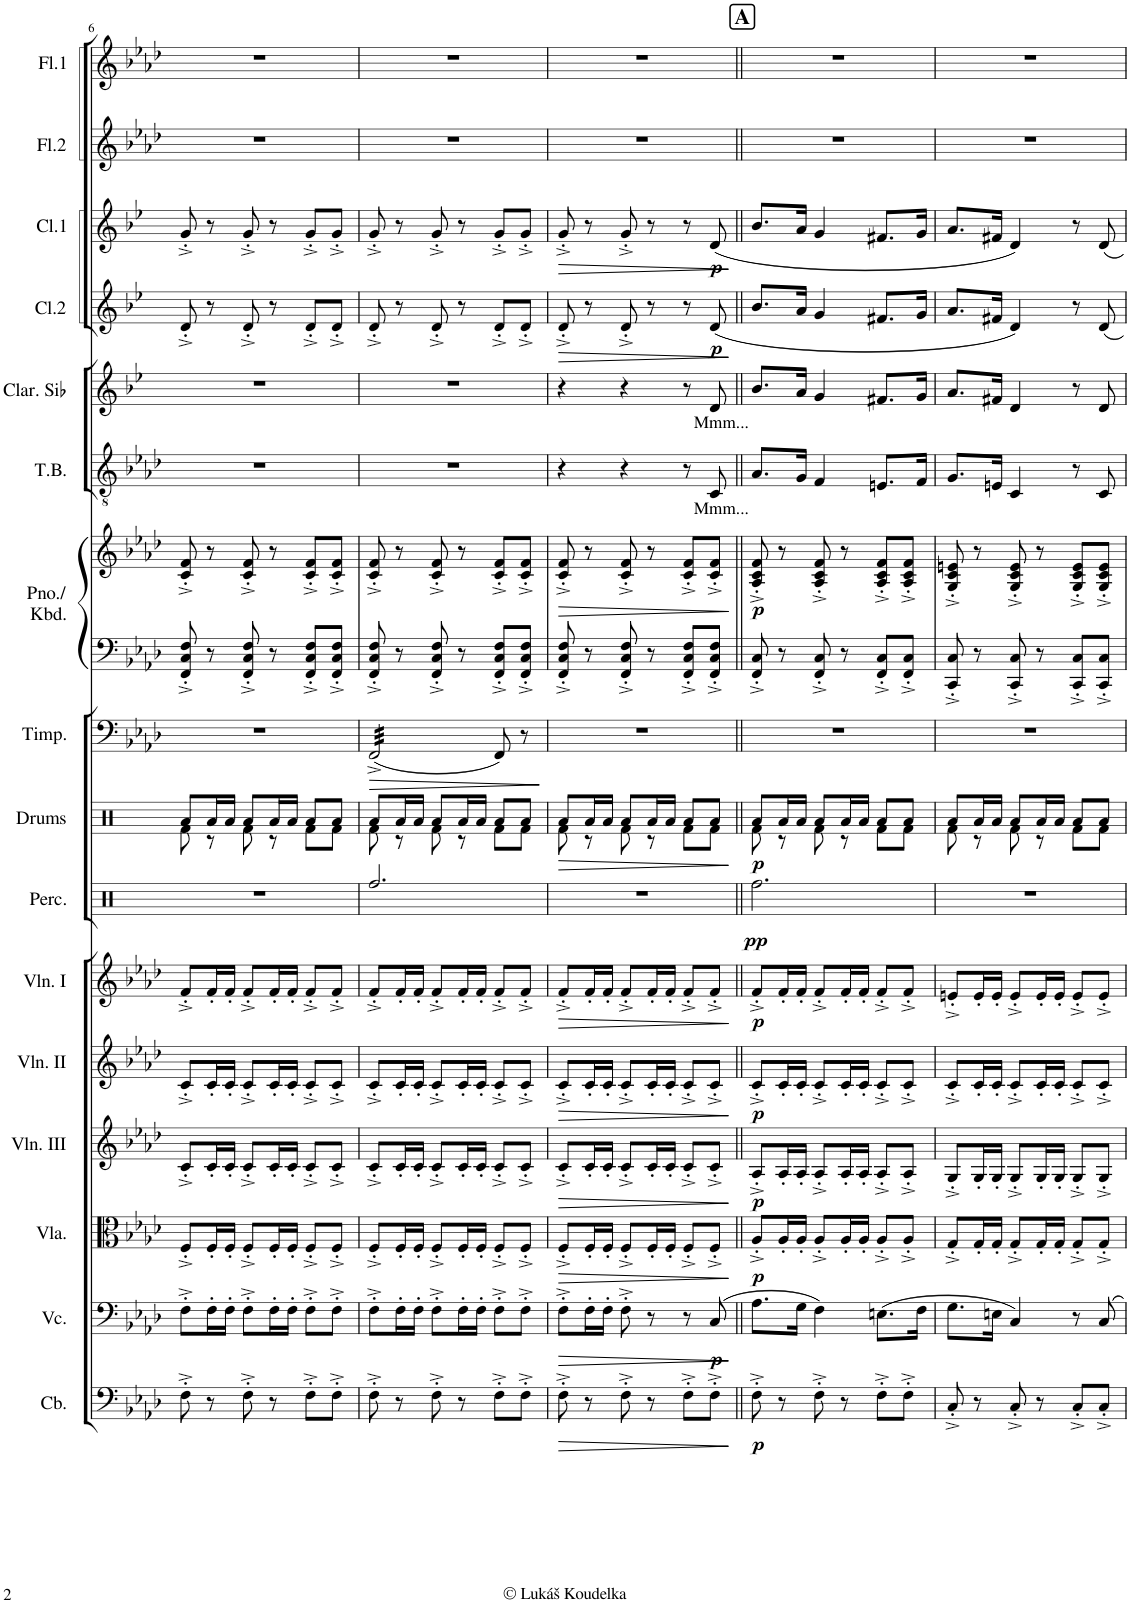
**kern	**dynam	**kern	**dynam	**kern	**dynam	**kern	**dynam	**kern	**dynam	**kern	**dynam	**kern	**dynam	**kern	**dynam	**kern	**dynam	**kern	**kern	**dynam	**kern	**text	**kern	**text	**kern	**dynam	**kern	**dynam	**kern	**kern
*part16	*part16	*part15	*part15	*part14	*part14	*part13	*part13	*part12	*part12	*part11	*part11	*part10	*part10	*part9	*part9	*part8	*part8	*part7	*part7	*part7	*part6	*part6	*part5	*part5	*part4	*part4	*part3	*part3	*part2	*part1
*staff17	*staff17	*staff16	*staff16	*staff15	*staff15	*staff14	*staff14	*staff13	*staff13	*staff12	*staff12	*staff11	*staff11	*staff10	*staff10	*staff9	*staff9	*staff8	*staff7	*staff7/8	*staff6	*staff6	*staff5	*staff5	*staff4	*staff4	*staff3	*staff3	*staff2	*staff1
*I"Contrabass (Bass Guitar)	*	*I"Violoncello	*	*I"Viola	*	*I"Violin III (optional - replace Viola)	*	*I"Violin II	*	*I"Violin I	*	*I"Percussion (Tam-Tam, Glock., Cl.Cymb)	*	*I"Drums	*	*I"Timpani	*	*I"Piano/ Keyboard (optional)	*	*	*I"Tenor Bass	*	*I"Clarinette en Sib	*	*I"2nd Clarinet in Bb	*	*I"1st Clarinet in Bb	*	*I"2nd Flute	*I"1st Flute
*I'Cb.	*	*I'Vc.	*	*I'Vla.	*	*I'Vln. III	*	*I'Vln. II	*	*I'Vln. I	*	*I'Perc.	*	*I'Drums	*	*I'Timp.	*	*I'Pno./ Kbd.	*	*	*I'T.B.	*	*I'Clar. Sib	*	*I'Cl.2	*	*I'Cl.1	*	*I'Fl.2	*I'Fl.1
!!LO:PB:g=z
*clefF4	*	*clefF4	*	*clefC3	*	*clefG2	*	*clefG2	*	*clefG2	*	*clefX	*	*clefX	*	*clefF4	*	*clefF4	*clefG2	*	*clefGv2	*	*clefG2	*	*clefG2	*	*clefG2	*	*clefG2	*clefG2
*Trd7c12	*	*	*	*	*	*	*	*	*	*	*	*	*	*	*	*	*	*	*	*	*	*	*Trd1c2	*	*Trd1c2	*	*Trd1c2	*	*	*
*k[b-e-a-d-]	*	*k[b-e-a-d-]	*	*k[b-e-a-d-]	*	*k[b-e-a-d-]	*	*k[b-e-a-d-]	*	*k[b-e-a-d-]	*	*k[]	*	*k[]	*	*k[b-e-a-d-]	*	*k[b-e-a-d-]	*k[b-e-a-d-]	*	*k[b-e-a-d-]	*	*k[b-e-]	*	*k[b-e-]	*	*k[b-e-]	*	*k[b-e-a-d-]	*k[b-e-a-d-]
*M3/4	*	*M3/4	*	*M3/4	*	*M3/4	*	*M3/4	*	*M3/4	*	*M3/4	*	*M3/4	*	*M3/4	*	*M3/4	*M3/4	*	*M3/4	*	*M3/4	*	*M3/4	*	*M3/4	*	*M3/4	*M3/4
=6	=6	=6	=6	=6	=6	=6	=6	=6	=6	=6	=6	=6	=6	=6	=6	=6	=6	=6	=6	=6	=6	=6	=6	=6	=6	=6	=6	=6	=6	=6
*	*	*	*	*	*	*	*	*	*	*	*	*	*	*^	*	*	*	*	*	*	*	*	*	*	*	*	*	*	*	*
8F'^\	.	8F'^\L	.	8F'^/L	.	8c'^/L	.	8c'^/L	.	8f'^/L	.	2.r	.	8Ra/L	8Rf\	.	2.r	.	8FF/'^ 8C/'^ 8F/'^	8c/'^ 8f/'^	.	2.r	.	2.r	.	8d'^/	.	8g'^/	.	2.r	2.r
8r	.	16F'\L	.	16F'/L	.	16c'/L	.	16c'/L	.	16f'/L	.	.	.	16Ra/L	8r	.	.	.	8r	8r	.	.	.	.	.	8r	.	8r	.	.	.
.	.	16F'\JJ	.	16F'/JJ	.	16c'/JJ	.	16c'/JJ	.	16f'/JJ	.	.	.	16Ra/JJ	.	.	.	.	.	.	.	.	.	.	.	.	.	.	.	.	.
8F'^\	.	8F'^\L	.	8F'^/L	.	8c'^/L	.	8c'^/L	.	8f'^/L	.	.	.	8Ra/L	8Rf\	.	.	.	8FF/'^ 8C/'^ 8F/'^	8c/'^ 8f/'^	.	.	.	.	.	8d'^/	.	8g'^/	.	.	.
8r	.	16F'\L	.	16F'/L	.	16c'/L	.	16c'/L	.	16f'/L	.	.	.	16Ra/L	8r	.	.	.	8r	8r	.	.	.	.	.	8r	.	8r	.	.	.
.	.	16F'\JJ	.	16F'/JJ	.	16c'/JJ	.	16c'/JJ	.	16f'/JJ	.	.	.	16Ra/JJ	.	.	.	.	.	.	.	.	.	.	.	.	.	.	.	.	.
8F'^\L	.	8F'^\L	.	8F'^/L	.	8c'^/L	.	8c'^/L	.	8f'^/L	.	.	.	8Ra/L	8Rf\L	.	.	.	8FF/'^ 8C/'^ 8F/'^L	8c/'^ 8f/'^L	.	.	.	.	.	8d'^/L	.	8g'^/L	.	.	.
8F'^\J	.	8F'^\J	.	8F'^/J	.	8c'^/J	.	8c'^/J	.	8f'^/J	.	.	.	8Ra/J	8Rf\J	.	.	.	8FF/'^ 8C/'^ 8F/'^J	8c/'^ 8f/'^J	.	.	.	.	.	8d'^/J	.	8g'^/J	.	.	.
=7	=7	=7	=7	=7	=7	=7	=7	=7	=7	=7	=7	=7	=7	=7	=7	=7	=7	=7	=7	=7	=7	=7	=7	=7	=7	=7	=7	=7	=7	=7	=7
!	!	!	!	!	!	!	!	!	!	!	!	!	!	!	!	!	!	!LO:HP:b	!	!	!	!	!	!	!	!	!	!	!	!	!
*	*	*	*	*	*	*	*	*	*	*	*	*	*	*	*	*	*tremolo	*	*	*	*	*	*	*	*	*	*	*	*	*	*
8F'^\	.	8F'^\L	.	8F'^/L	.	8c'^/L	.	8c'^/L	.	8f'^/L	.	2.Rff/	.	8Ra/L	8Rf\	.	(32FF^/LLL	>	8FF/'^ 8C/'^ 8F/'^	8c/'^ 8f/'^	.	2.r	.	2.r	.	8d'^/	.	8g'^/	.	2.r	2.r
.	.	.	.	.	.	.	.	.	.	.	.	.	.	.	.	.	(32FF^/	.	.	.	.	.	.	.	.	.	.	.	.	.	.
.	.	.	.	.	.	.	.	.	.	.	.	.	.	.	.	.	(32FF^/	.	.	.	.	.	.	.	.	.	.	.	.	.	.
.	.	.	.	.	.	.	.	.	.	.	.	.	.	.	.	.	(32FF^/	.	.	.	.	.	.	.	.	.	.	.	.	.	.
8r	.	16F'\L	.	16F'/L	.	16c'/L	.	16c'/L	.	16f'/L	.	.	.	16Ra/L	8r	.	(32FF^/	.	8r	8r	.	.	.	.	.	8r	.	8r	.	.	.
.	.	.	.	.	.	.	.	.	.	.	.	.	.	.	.	.	(32FF^/	.	.	.	.	.	.	.	.	.	.	.	.	.	.
.	.	16F'\JJ	.	16F'/JJ	.	16c'/JJ	.	16c'/JJ	.	16f'/JJ	.	.	.	16Ra/JJ	.	.	(32FF^/	.	.	.	.	.	.	.	.	.	.	.	.	.	.
.	.	.	.	.	.	.	.	.	.	.	.	.	.	.	.	.	(32FF^/	.	.	.	.	.	.	.	.	.	.	.	.	.	.
8F'^\	.	8F'^\L	.	8F'^/L	.	8c'^/L	.	8c'^/L	.	8f'^/L	.	.	.	8Ra/L	8Rf\	.	(32FF^/	.	8FF/'^ 8C/'^ 8F/'^	8c/'^ 8f/'^	.	.	.	.	.	8d'^/	.	8g'^/	.	.	.
.	.	.	.	.	.	.	.	.	.	.	.	.	.	.	.	.	(32FF^/	.	.	.	.	.	.	.	.	.	.	.	.	.	.
.	.	.	.	.	.	.	.	.	.	.	.	.	.	.	.	.	(32FF^/	.	.	.	.	.	.	.	.	.	.	.	.	.	.
.	.	.	.	.	.	.	.	.	.	.	.	.	.	.	.	.	(32FF^/	.	.	.	.	.	.	.	.	.	.	.	.	.	.
8r	.	16F'\L	.	16F'/L	.	16c'/L	.	16c'/L	.	16f'/L	.	.	.	16Ra/L	8r	.	(32FF^/	.	8r	8r	.	.	.	.	.	8r	.	8r	.	.	.
.	.	.	.	.	.	.	.	.	.	.	.	.	.	.	.	.	(32FF^/	.	.	.	.	.	.	.	.	.	.	.	.	.	.
.	.	16F'\JJ	.	16F'/JJ	.	16c'/JJ	.	16c'/JJ	.	16f'/JJ	.	.	.	16Ra/JJ	.	.	(32FF^/	.	.	.	.	.	.	.	.	.	.	.	.	.	.
.	.	.	.	.	.	.	.	.	.	.	.	.	.	.	.	.	(32FF^/JJJ	.	.	.	.	.	.	.	.	.	.	.	.	.	.
*	*	*	*	*	*	*	*	*	*	*	*	*	*	*	*	*	*Xtremolo	*	*	*	*	*	*	*	*	*	*	*	*	*	*
8F'^\L	.	8F'^\L	.	8F'^/L	.	8c'^/L	.	8c'^/L	.	8f'^/L	.	.	.	8Ra/L	8Rf\L	.	8FF/)	.	8FF/'^ 8C/'^ 8F/'^L	8c/'^ 8f/'^L	.	.	.	.	.	8d'^/L	.	8g'^/L	.	.	.
8F'^\J	.	8F'^\J	.	8F'^/J	.	8c'^/J	.	8c'^/J	.	8f'^/J	.	.	.	8Ra/J	8Rf\J	.	8r	.	8FF/'^ 8C/'^ 8F/'^J	8c/'^ 8f/'^J	.	.	.	.	.	8d'^/J	.	8g'^/J	.	.	.
*	*	*	*	*	*	*	*	*	*	*	*	*	*	*v	*v	*	*	*	*	*	*	*	*	*	*	*	*	*	*	*	*
.	.	.	.	.	.	.	.	.	.	.	.	.	.	.	.	.	]	.	.	.	.	.	.	.	.	.	.	.	.	.
=8	=8	=8	=8	=8	=8	=8	=8	=8	=8	=8	=8	=8	=8	=8	=8	=8	=8	=8	=8	=8	=8	=8	=8	=8	=8	=8	=8	=8	=8	=8
!	!LO:HP:b	!	!LO:HP:b	!	!LO:HP:b	!	!LO:HP:b	!	!LO:HP:b	!	!LO:HP:b	!	!	!	!LO:HP:b	!	!	!	!	!LO:HP:b	!	!	!	!	!	!LO:HP:b	!	!LO:HP:b	!	!
*	*	*	*	*	*	*	*	*	*	*	*	*	*	*^	*	*	*	*	*	*	*	*	*	*	*	*	*	*	*	*
8F'^\	>	8F'^\L	>	8F'^/L	>	8c'^/L	>	8c'^/L	>	8f'^/L	>	2.r	.	8Ra/L	8Rf\	>	2.r	.	8FF/'^ 8C/'^ 8F/'^	8c/'^ 8f/'^	>	4r	.	4r	.	8d'^/	>	8g'^/	>	2.r	2.r
8r	.	16F'\L	.	16F'/L	.	16c'/L	.	16c'/L	.	16f'/L	.	.	.	16Ra/L	8r	.	.	.	8r	8r	.	.	.	.	.	8r	.	8r	.	.	.
.	.	16F'\JJ	.	16F'/JJ	.	16c'/JJ	.	16c'/JJ	.	16f'/JJ	.	.	.	16Ra/JJ	.	.	.	.	.	.	.	.	.	.	.	.	.	.	.	.	.
8F'^\	.	8F'^\	.	8F'^/L	.	8c'^/L	.	8c'^/L	.	8f'^/L	.	.	.	8Ra/L	8Rf\	.	.	.	8FF/'^ 8C/'^ 8F/'^	8c/'^ 8f/'^	.	4r	.	4r	.	8d'^/	.	8g'^/	.	.	.
8r	.	8r	.	16F'/L	.	16c'/L	.	16c'/L	.	16f'/L	.	.	.	16Ra/L	8r	.	.	.	8r	8r	.	.	.	.	.	8r	.	8r	.	.	.
.	.	.	.	16F'/JJ	.	16c'/JJ	.	16c'/JJ	.	16f'/JJ	.	.	.	16Ra/JJ	.	.	.	.	.	.	.	.	.	.	.	.	.	.	.	.	.
8F'^\L	.	8r	.	8F'^/L	.	8c'^/L	.	8c'^/L	.	8f'^/L	.	.	.	8Ra/L	8Rf\L	.	.	.	8FF/'^ 8C/'^ 8F/'^L	8c/'^ 8f/'^L	.	8r	.	8r	.	8r	.	8r	.	.	.
!	!	!	!LO:DY:b	!	!	!	!	!	!	!	!	!	!	!	!	!	!	!	!	!	!	!	!LO:LY:b	!	!LO:LY:b	!	!LO:DY:b	!	!LO:DY:b	!	!
8F'^\J	.	(8C/	p	8F'^/J	.	8c'^/J	.	8c'^/J	.	8f'^/J	.	.	.	8Ra/J	8Rf\J	.	.	.	8FF/'^ 8C/'^ 8F/'^J	8c/'^ 8f/'^J	.	8C/	Mmm...	8d/	Mmm...	(8d/	p	(8d/	p	.	.
*	*	*	*	*	*	*	*	*	*	*	*	*	*	*v	*v	*	*	*	*	*	*	*	*	*	*	*	*	*	*	*	*
.	]	.	]	.	]	.	]	.	]	.	]	.	.	.	]	.	.	.	.	]	.	.	.	.	.	]	.	]	.	.
!!LO:REH:place=s1:a:B:cj:fs=14:t=A
=9||	=9||	=9||	=9||	=9||	=9||	=9||	=9||	=9||	=9||	=9||	=9||	=9||	=9||	=9||	=9||	=9||	=9||	=9||	=9||	=9||	=9||	=9||	=9||	=9||	=9||	=9||	=9||	=9||	=9||	=9||
*	*	*	*	*	*	*	*	*	*	*	*	*	*	*^	*	*	*	*	*	*	*	*	*	*	*	*	*	*	*	*
!	!LO:DY:b	!	!	!	!LO:DY:b	!	!LO:DY:b	!	!LO:DY:b	!	!LO:DY:b	!	!LO:DY:b	!	!	!LO:DY:b	!	!	!	!	!LO:DY:b	!	!	!	!	!	!	!	!	!	!
8F'^\	p	8.A-\L	.	8A-'^/L	p	8A-'^/L	p	8c'^/L	p	8f'^/L	p	2.Rff\	pp	8Ra/L	8Rf\	p	2.r	.	8FF/'^ 8C/'^	8A-/'^ 8c/'^ 8f/'^	p	8.A-/L	.	8.b-/L	.	8.b-/L	.	8.b-/L	.	2.r	2.r
8r	.	.	.	16A-'/L	.	16A-'/L	.	16c'/L	.	16f'/L	.	.	.	16Ra/L	8r	.	.	.	8r	8r	.	.	.	.	.	.	.	.	.	.	.
.	.	16G\Jk	.	16A-'/JJ	.	16A-'/JJ	.	16c'/JJ	.	16f'/JJ	.	.	.	16Ra/JJ	.	.	.	.	.	.	.	16G/Jk	.	16a/Jk	.	16a/Jk	.	16a/Jk	.	.	.
8F'^\	.	4F\)	.	8A-'^/L	.	8A-'^/L	.	8c'^/L	.	8f'^/L	.	.	.	8Ra/L	8Rf\	.	.	.	8FF/'^ 8C/'^	8A-/'^ 8c/'^ 8f/'^	.	4F/	.	4g/	.	4g/	.	4g/	.	.	.
8r	.	.	.	16A-'/L	.	16A-'/L	.	16c'/L	.	16f'/L	.	.	.	16Ra/L	8r	.	.	.	8r	8r	.	.	.	.	.	.	.	.	.	.	.
.	.	.	.	16A-'/JJ	.	16A-'/JJ	.	16c'/JJ	.	16f'/JJ	.	.	.	16Ra/JJ	.	.	.	.	.	.	.	.	.	.	.	.	.	.	.	.	.
8F'^\L	.	(8.En\L	.	8A-'^/L	.	8A-'^/L	.	8c'^/L	.	8f'^/L	.	.	.	8Ra/L	8Rf\L	.	.	.	8FF/'^ 8C/'^L	8A-/'^ 8c/'^ 8f/'^L	.	8.En/L	.	8.f#X/L	.	8.f#X/L	.	8.f#X/L	.	.	.
8F'^\J	.	.	.	8A-'^/J	.	8A-'^/J	.	8c'^/J	.	8f'^/J	.	.	.	8Ra/J	8Rf\J	.	.	.	8FF/'^ 8C/'^J	8A-/'^ 8c/'^ 8f/'^J	.	.	.	.	.	.	.	.	.	.	.
.	.	16F\Jk	.	.	.	.	.	.	.	.	.	.	.	.	.	.	.	.	.	.	.	16F/Jk	.	16g/Jk	.	16g/Jk	.	16g/Jk	.	.	.
=10	=10	=10	=10	=10	=10	=10	=10	=10	=10	=10	=10	=10	=10	=10	=10	=10	=10	=10	=10	=10	=10	=10	=10	=10	=10	=10	=10	=10	=10	=10	=10
8C'^/	.	8.G\L	.	8G'^/L	.	8G'^/L	.	8c'^/L	.	8en'^/L	.	2.r	.	8Ra/L	8Rf\	.	2.r	.	8CC/'^ 8C/'^	8G/'^ 8c/'^ 8en/'^	.	8.G/L	.	8.a/L	.	8.a/L	.	8.a/L	.	2.r	2.r
8r	.	.	.	16G'/L	.	16G'/L	.	16c'/L	.	16e'/L	.	.	.	16Ra/L	8r	.	.	.	8r	8r	.	.	.	.	.	.	.	.	.	.	.
.	.	16En\Jk	.	16G'/JJ	.	16G'/JJ	.	16c'/JJ	.	16e'/JJ	.	.	.	16Ra/JJ	.	.	.	.	.	.	.	16En/Jk	.	16f#X/Jk	.	16f#X/Jk	.	16f#X/Jk	.	.	.
8C'^/	.	4C/)	.	8G'^/L	.	8G'^/L	.	8c'^/L	.	8e'^/L	.	.	.	8Ra/L	8Rf\	.	.	.	8CC/'^ 8C/'^	8G/'^ 8c/'^ 8e/'^	.	4C/	.	4d/	.	4d/)	.	4d/)	.	.	.
8r	.	.	.	16G'/L	.	16G'/L	.	16c'/L	.	16e'/L	.	.	.	16Ra/L	8r	.	.	.	8r	8r	.	.	.	.	.	.	.	.	.	.	.
.	.	.	.	16G'/JJ	.	16G'/JJ	.	16c'/JJ	.	16e'/JJ	.	.	.	16Ra/JJ	.	.	.	.	.	.	.	.	.	.	.	.	.	.	.	.	.
8C'^/L	.	8r	.	8G'^/L	.	8G'^/L	.	8c'^/L	.	8e'^/L	.	.	.	8Ra/L	8Rf\L	.	.	.	8CC/'^ 8C/'^L	8G/'^ 8c/'^ 8e/'^L	.	8r	.	8r	.	8r	.	8r	.	.	.
8C'^/J	.	8C/	.	8G'^/J	.	8G'^/J	.	8c'^/J	.	8e'^/J	.	.	.	8Ra/J	8Rf\J	.	.	.	8CC/'^ 8C/'^J	8G/'^ 8c/'^ 8e/'^J	.	8C/	.	8d/	.	8d/	.	8d/	.	.	.
*	*	*	*	*	*	*	*	*	*	*	*	*	*	*v	*v	*	*	*	*	*	*	*	*	*	*	*	*	*	*	*	*
=	=	=	=	=	=	=	=	=	=	=	=	=	=	=	=	=	=	=	=	=	=	=	=	=	=	=	=	=	=	=
*-	*-	*-	*-	*-	*-	*-	*-	*-	*-	*-	*-	*-	*-	*-	*-	*-	*-	*-	*-	*-	*-	*-	*-	*-	*-	*-	*-	*-	*-	*-
